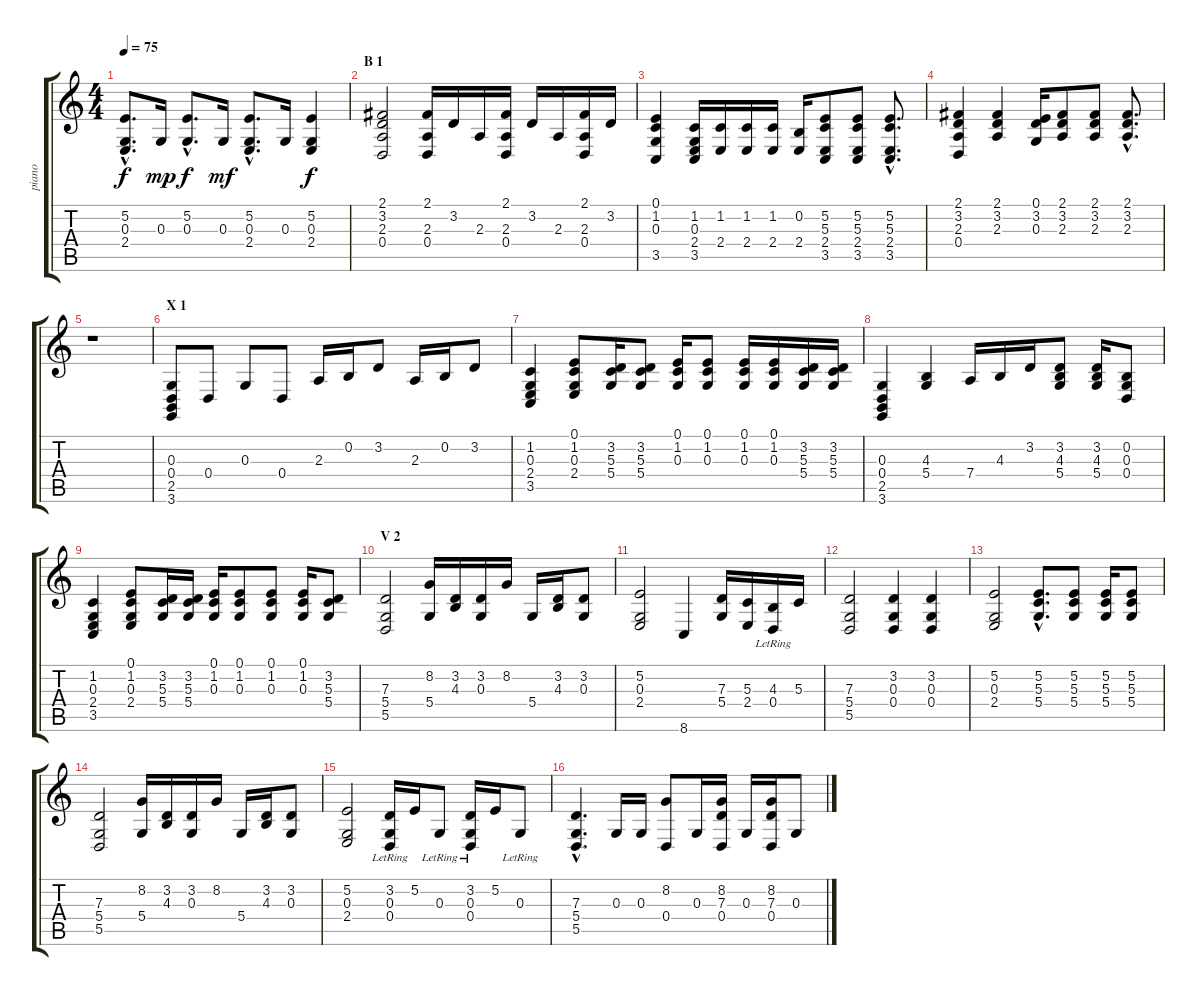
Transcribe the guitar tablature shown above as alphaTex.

\track ("piano" "piano") {instrument brightacousticpiano}
\staff {score tabs}
\tuning (E4 B3 G3 D3 A2 E2) {hide}
\ts (4 4)
\tempo 75
\clef g2
\ks c
(5.2{hac} 0.3{hac} 2.4{hac}).8{d dy f} 0.3.16{dy mp} (5.2{hac} 0.3{hac}).8{d dy f} 0.3.16{dy mf} (5.2{hac} 0.3{hac} 2.4{hac}).8{d} 0.3.16 (5.2 0.3 2.4).4{dy f} |
\section ("" "B 1")
(2.1 3.2 2.3 0.4).2{balance 3} (2.1 2.3 0.4).16 3.2.16 2.3.16 (2.1 2.3 0.4).16 3.2.16 2.3.16 (2.1 2.3 0.4).16 3.2.16 |
(0.1 1.2 0.3 3.5).4 (1.2 0.3 2.4 3.5).16 (1.2 2.4).16 (1.2 2.4).16 (1.2 2.4).16 (0.2 2.4).16 (5.2 5.3 2.4 3.5).8 (5.2 5.3 2.4 3.5).8 (5.2{hac} 5.3{hac} 2.4{hac} 3.5{hac}).8{d} |
(2.1 3.2 2.3 0.4).4 (2.1 3.2 2.3).4 (0.1 3.2 0.3).16 (2.1 3.2 2.3).8 (2.1 3.2 2.3).8 (2.1{hac} 3.2{hac} 2.3{hac}).8{d} |
r.1 |
\section ("" "X 1")
(0.3 0.4 2.5 3.6).8 0.4.8 0.3.8 0.4.8 2.3.16 0.2.16 3.2.8 2.3.16 0.2.16 3.2.8 |
(1.2 0.3 2.4 3.5).4 (0.1 1.2 0.3 2.4).8 (3.2 5.3 5.4).16 (3.2 5.3 5.4).8 (0.1 1.2 0.3).16 (0.1 1.2 0.3).8 (0.1 1.2 0.3).16 (0.1 1.2 0.3).16 (3.2 5.3 5.4).16 (3.2 5.3 5.4).16 |
(0.3 0.4 2.5 3.6).4 (4.3 5.4).4 7.4.16 4.3.16 3.2.16 (3.2 4.3 5.4).8 (3.2 4.3 5.4).16 (0.2 0.3 0.4).8 |
(1.2 0.3 2.4 3.5).4 (0.1 1.2 0.3 2.4).8 (3.2 5.3 5.4).16 (3.2 5.3 5.4).16 (0.1 1.2 0.3).16 (0.1 1.2 0.3).8 (0.1 1.2 0.3).8 (0.1 1.2 0.3).16 (3.2 5.3 5.4).8 |
\section ("" "V 2")
(7.3 5.4 5.5).2{balance 8} (8.2 5.4).16 (3.2 4.3).16 (3.2 0.3).16 8.2.16 5.4.16 (3.2 4.3).16 (3.2 0.3).8 |
(5.2 0.3 2.4).2 8.6.4 (7.3 5.4).16 (5.3 2.4).16 (4.3 0.4{lr}).16 5.3.16 |
(7.3 5.4 5.5).2 (3.2 0.3 0.4).4 (3.2 0.3 0.4).4 |
(5.2 0.3 2.4).2 (5.2{hac} 5.3{hac} 5.4{hac}).8{d} (5.2 5.3 5.4).8 (5.2 5.3 5.4).16 (5.2 5.3 5.4).8 |
(7.3 5.4 5.5).2 (8.2 5.4).16 (3.2 4.3).16 (3.2 0.3).16 8.2.16 5.4.16 (3.2 4.3).16 (3.2 0.3).8 |
(5.2 0.3 2.4).2 (3.2 0.3 0.4{lr}).16 5.2.16 0.3{lr}.8 (3.2 0.3 0.4{lr}).16 5.2.16 0.3{lr}.8 |
(7.3{hac} 5.4{hac} 5.5{hac}).4{d} 0.3.16 0.3.16 (8.2 0.4).8 0.3.16 (8.2 7.3 0.4).16 0.3.16 (8.2 7.3 0.4).16 0.3.8
